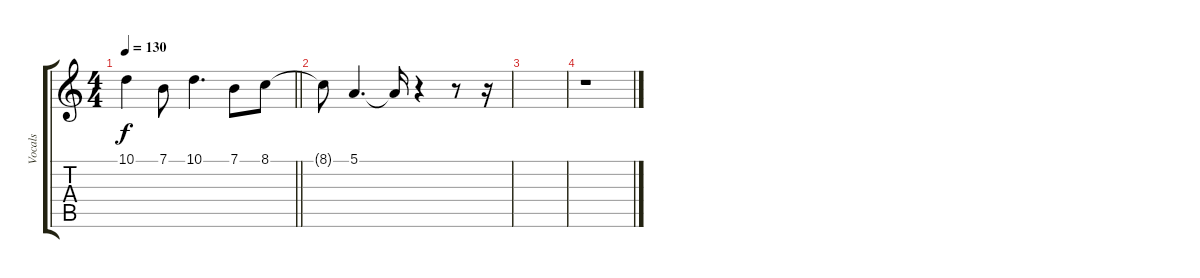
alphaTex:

\track ("Vocals" "Vocals") {instrument lead2sawtooth}
\staff {score tabs}
\tuning (E4 B3 G3 D3 A2 E2) {hide}
\ts (4 4)
\tempo 130
\clef g2
\barLineRight lightlight
\ks c
10.1{t}.4{dy f} 7.1.8 10.1.4{d} 7.1.8 8.1.8 |
8.1{t}.8 5.1.4{d} 5.1{t}.16 r.4 r.8 r.16 |
|
r.1
